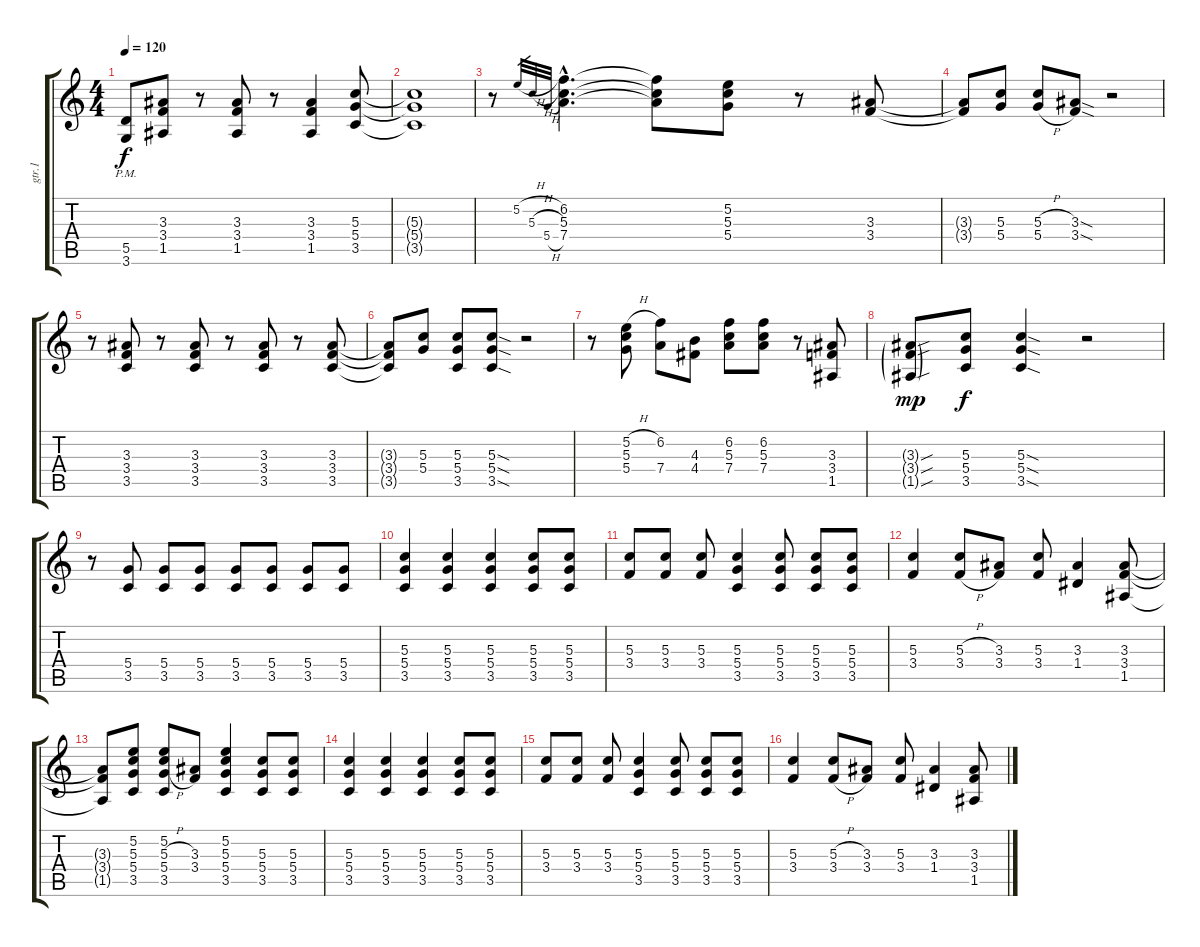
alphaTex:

\track ("gtr.1" "gtr.1") {instrument overdrivenguitar}
\staff {score tabs}
\tuning (E4 B3 G3 D3 A2 E2) {hide}
\ts (4 4)
\tempo 120
\clef g2
\ks c
(5.5{pm} 3.6{pm}).8{dy f} (3.3 3.4 1.5).8 r.8 (3.3 3.4 1.5).8 r.8 (3.3 3.4 1.5).4 (5.3 5.4 3.5).8 |
(5.3{t} 5.4{t} 3.5{t}).1 |
r.8 5.2{h}.32{gr} 5.3{h}.32{gr} 5.4{h}.32{gr} (6.2{hac} 5.3{hac} 7.4{hac}).4{d} (6.2{t} 5.3{t} 7.4{t}).8 (5.2 5.3 5.4).8 r.8 (3.3 3.4).8 |
(3.3{t} 3.4{t}).8 (5.3 5.4).8 (5.3{h} 5.4{h}).8 (3.3{sod} 3.4{sod}).8 r.2 |
r.8 (3.3 3.4 3.5).8 r.8 (3.3 3.4 3.5).8 r.8 (3.3 3.4 3.5).8 r.8 (3.3 3.4 3.5).8 |
(3.3{t} 3.4{t} 3.5{t}).8 (5.3 5.4).8 (5.3 5.4 3.5).8 (5.3{sod} 5.4{sod} 3.5{sod}).8 r.2 |
r.8 (5.2{h} 5.3 5.4).8 (6.2 7.4).8 (4.3 4.4).8 (6.2 5.3 7.4).8 (6.2 5.3 7.4).8 r.8 (3.3 3.4 1.5).8 |
(3.3{sou g} 3.4{sou g} 1.5{sou g}).8{dy mp} (5.3 5.4 3.5).8{dy f} (5.3{sod} 5.4{sod} 3.5{sod}).4 r.2 |
r.8 (5.4 3.5).8 (5.4 3.5).8 (5.4 3.5).8 (5.4 3.5).8 (5.4 3.5).8 (5.4 3.5).8 (5.4 3.5).8 |
(5.3 5.4 3.5).4 (5.3 5.4 3.5).4 (5.3 5.4 3.5).4 (5.3 5.4 3.5).8 (5.3 5.4 3.5).8 |
(5.3 3.4).8 (5.3 3.4).8 (5.3 3.4).8 (5.3 5.4 3.5).4 (5.3 5.4 3.5).8 (5.3 5.4 3.5).8 (5.3 5.4 3.5).8 |
(5.3 3.4).4 (5.3{h} 3.4{h}).8 (3.3 3.4).8 (5.3 3.4).8 (3.3 1.4).4 (3.3 3.4 1.5).8 |
(3.3{t} 3.4{t} 1.5{t}).8 (5.2 5.3 5.4 3.5).8 (5.2 5.3{h} 5.4{h} 3.5).8 (3.3 3.4).8 (5.2 5.3 5.4 3.5).4 (5.3 5.4 3.5).8 (5.3 5.4 3.5).8 |
(5.3 5.4 3.5).4 (5.3 5.4 3.5).4 (5.3 5.4 3.5).4 (5.3 5.4 3.5).8 (5.3 5.4 3.5).8 |
(5.3 3.4).8 (5.3 3.4).8 (5.3 3.4).8 (5.3 5.4 3.5).4 (5.3 5.4 3.5).8 (5.3 5.4 3.5).8 (5.3 5.4 3.5).8 |
(5.3 3.4).4 (5.3{h} 3.4{h}).8 (3.3 3.4).8 (5.3 3.4).8 (3.3 1.4).4 (3.3 3.4 1.5).8
